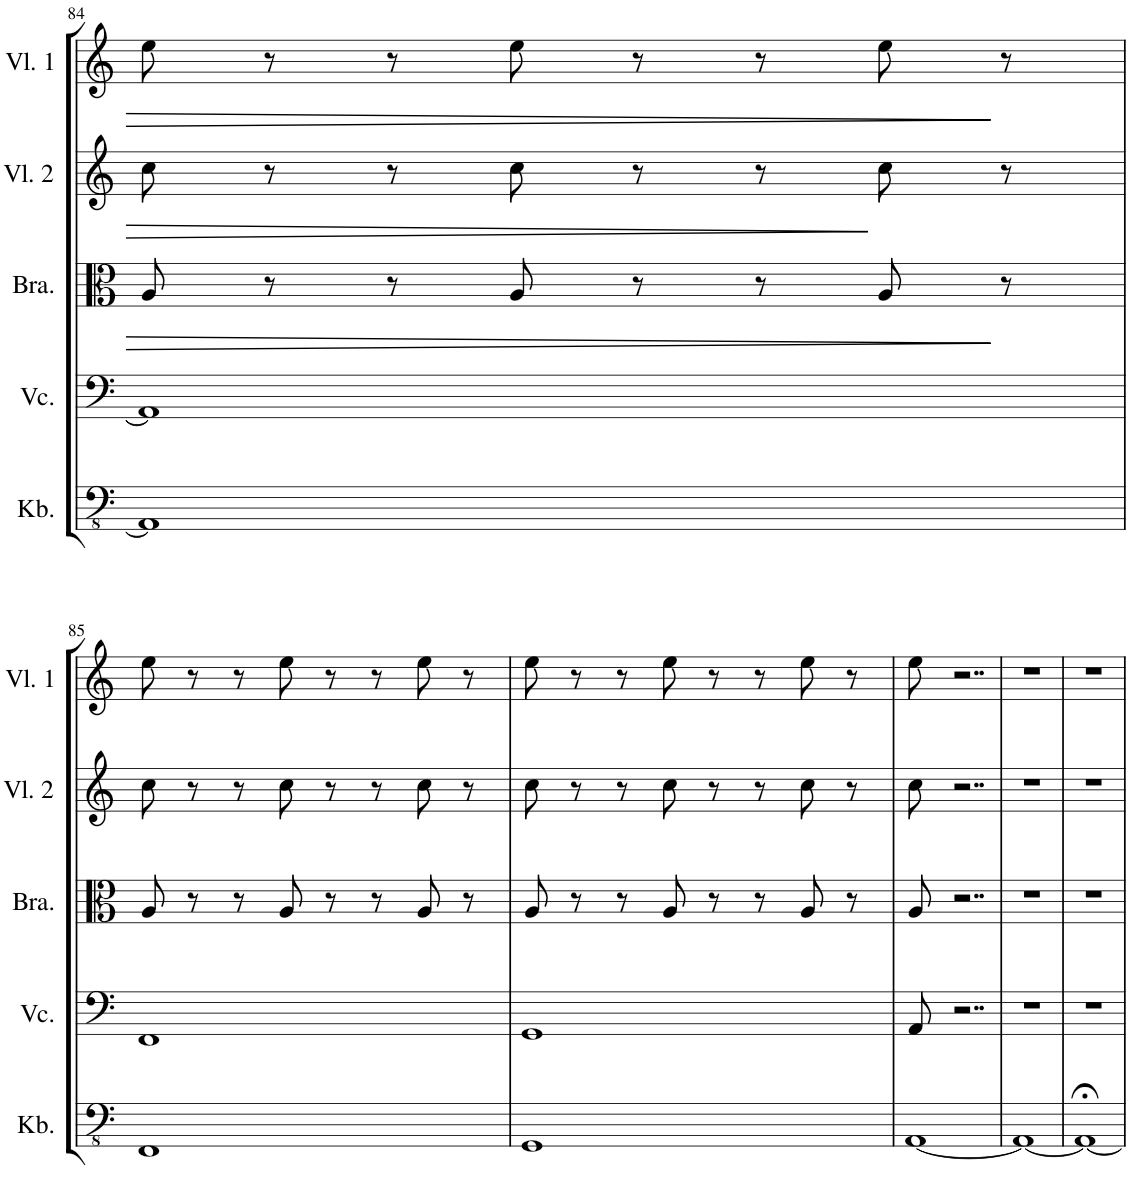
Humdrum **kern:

**kern	**kern	**kern	**kern	**kern
*part5	*part4	*part3	*part2	*part1
*staff5	*staff4	*staff3	*staff2	*staff1
*I"Kontrabass	*I"Violoncello	*I"Bratsche	*I"Violine 2	*I"Violine 1
*I'Kb.	*I'Vc.	*I'Bra.	*I'Vl. 2	*I'Vl. 1
!!LO:PB:g=z
*clefFv4	*clefF4	*clefC3	*clefG2	*clefG2
*Trd7c12	*	*	*	*
*k[]	*k[]	*k[]	*k[]	*k[]
*M8/8	*M8/8	*M8/8	*M8/8	*M8/8
=84	=84	=84	=84	=84
1AAA]	1AA]	8A/	8cc\	8ee\
.	.	8r	8r	8r
.	.	8r	8r	8r
.	.	8A/	8cc\	8ee\
.	.	8r	8r	8r
.	.	8r	8r	8r
.	.	8A/	8cc\	8ee\
.	.	8r	8r	8r
!!LO:LB:g=z
=85	=85	=85	=85	=85
1FFF	1FF	8A/	8cc\	8ee\
.	.	8r	8r	8r
.	.	8r	8r	8r
.	.	8A/	8cc\	8ee\
.	.	8r	8r	8r
.	.	8r	8r	8r
.	.	8A/	8cc\	8ee\
.	.	8r	8r	8r
=86	=86	=86	=86	=86
1GGG	1GG	8A/	8cc\	8ee\
.	.	8r	8r	8r
.	.	8r	8r	8r
.	.	8A/	8cc\	8ee\
.	.	8r	8r	8r
.	.	8r	8r	8r
.	.	8A/	8cc\	8ee\
.	.	8r	8r	8r
=87	=87	=87	=87	=87
[1AAA	8AA/	8A/	8cc\	8ee\
.	2..r	2..r	2..r	2..r
=88	=88	=88	=88	=88
1AAA_	1r	1r	1r	1r
=89	=89	=89	=89	=89
1AAA>_	1r	1r	1r	1r
=	=	=	=	=
*-	*-	*-	*-	*-
